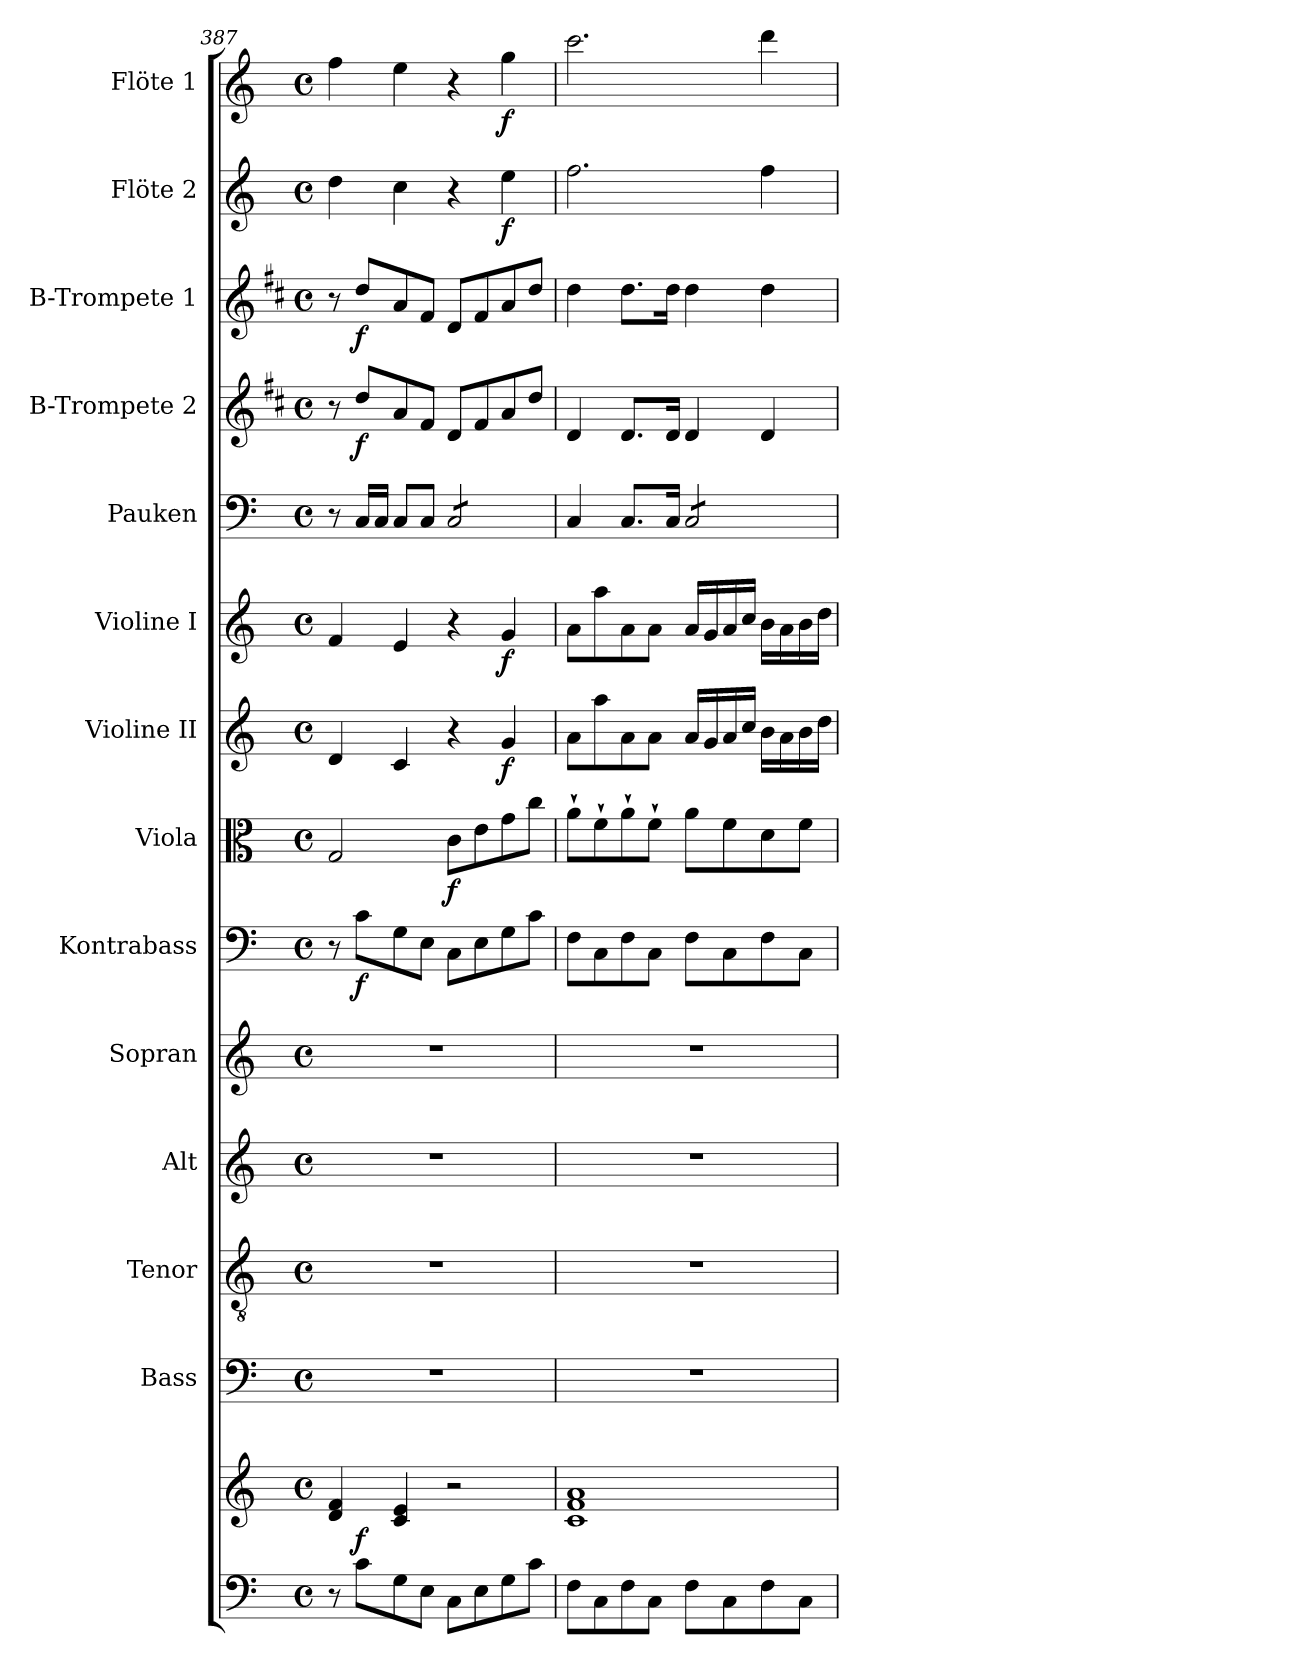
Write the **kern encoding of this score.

**kern	**kern	**dynam	**kern	**kern	**kern	**kern	**kern	**dynam	**kern	**dynam	**kern	**dynam	**kern	**dynam	**kern	**kern	**dynam	**kern	**dynam	**kern	**dynam	**kern	**dynam
*part14	*part14	*part14	*part13	*part12	*part11	*part10	*part9	*part9	*part8	*part8	*part7	*part7	*part6	*part6	*part5	*part4	*part4	*part3	*part3	*part2	*part2	*part1	*part1
*staff15	*staff14	*staff14/15	*staff13	*staff12	*staff11	*staff10	*staff9	*staff9	*staff8	*staff8	*staff7	*staff7	*staff6	*staff6	*staff5	*staff4	*staff4	*staff3	*staff3	*staff2	*staff2	*staff1	*staff1
*	*	*	*I"Bass	*I"Tenor	*I"Alt	*I"Sopran	*I"Kontrabass	*	*I"Viola	*	*I"Violine II	*	*I"Violine I	*	*I"Pauken	*I"B-Trompete 2	*	*I"B-Trompete 1	*	*I"Flöte 2	*	*I"Flöte 1	*
*	*	*	*I'B.	*I'T.	*I'A.	*I'S.	*I'Kb.	*	*I'Vla.	*	*I'Vl. II	*	*I'Vl. I	*	*I'Pk.	*I'B Trp. 2	*	*I'B Trp. 1	*	*I'Fl. 2	*	*I'Fl. 1	*
*clefF4	*clefG2	*	*clefF4	*clefGv2	*clefG2	*clefG2	*clefF4	*	*clefC3	*	*clefG2	*	*clefG2	*	*clefF4	*clefG2	*	*clefG2	*	*clefG2	*	*clefG2	*
*	*	*	*	*	*	*	*ITrd7c12	*	*	*	*	*	*	*	*	*ITrd1c2	*	*ITrd1c2	*	*	*	*	*
*k[]	*k[]	*	*k[]	*k[]	*k[]	*k[]	*k[]	*	*k[]	*	*k[]	*	*k[]	*	*k[]	*k[]	*	*k[]	*	*k[]	*	*k[]	*
*C:	*C:	*	*C:	*C:	*C:	*C:	*C:	*	*C:	*	*C:	*	*C:	*	*C:	*C:	*	*C:	*	*C:	*	*C:	*
*M4/4	*M4/4	*	*M4/4	*M4/4	*M4/4	*M4/4	*M4/4	*	*M4/4	*	*M4/4	*	*M4/4	*	*M4/4	*M4/4	*	*M4/4	*	*M4/4	*	*M4/4	*
*met(c)	*met(c)	*	*met(c)	*met(c)	*met(c)	*met(c)	*met(c)	*	*met(c)	*	*met(c)	*	*met(c)	*	*met(c)	*met(c)	*	*met(c)	*	*met(c)	*	*met(c)	*
=387	=387	=387	=387	=387	=387	=387	=387	=387	=387	=387	=387	=387	=387	=387	=387	=387	=387	=387	=387	=387	=387	=387	=387
8r	4d/ 4f/	.	1r	1r	1r	1r	8r	.	2G/	.	4d/	.	4f/	.	8r	8r	.	8r	.	4dd\	.	4ff\	.
!	!	!LO:DY:a=2	!	!	!	!	!	!LO:DY:b	!	!	!	!	!	!	!	!	!LO:DY:b	!	!LO:DY:b	!	!	!	!
8c\L	.	f	.	.	.	.	8C\L	f	.	.	.	.	.	.	16C/LL	8cc/L	f	8cc/L	f	.	.	.	.
.	.	.	.	.	.	.	.	.	.	.	.	.	.	.	16C/JJ	.	.	.	.	.	.	.	.
8G\	4c/ 4e/	.	.	.	.	.	8GG\	.	.	.	4c/	.	4e/	.	8C/L	8g/	.	8g/	.	4cc\	.	4ee\	.
8E\J	.	.	.	.	.	.	8EE\J	.	.	.	.	.	.	.	8C/J	8e/J	.	8e/J	.	.	.	.	.
!	!	!	!	!	!	!	!	!	!	!LO:DY:b	!	!	!	!	!	!	!	!	!	!	!	!	!
*	*	*	*	*	*	*	*	*	*	*	*	*	*	*	*tremolo	*	*	*	*	*	*	*	*
8C\L	2r	.	.	.	.	.	8CC\L	.	8c\L	f	4r	.	4r	.	8C/L	8c/L	.	8c/L	.	4r	.	4r	.
8E\	.	.	.	.	.	.	8EE\	.	8e\	.	.	.	.	.	8C/	8e/	.	8e/	.	.	.	.	.
!	!	!	!	!	!	!	!	!	!	!	!	!LO:DY:b	!	!LO:DY:b	!	!	!	!	!	!	!LO:DY:b	!	!LO:DY:b
8G\	.	.	.	.	.	.	8GG\	.	8g\	.	4g/	f	4g/	f	8C/	8g/	.	8g/	.	4ee\	f	4gg\	f
8c\J	.	.	.	.	.	.	8C\J	.	8cc\J	.	.	.	.	.	8C/J	8cc/J	.	8cc/J	.	.	.	.	.
*	*	*	*	*	*	*	*	*	*	*	*	*	*	*	*Xtremolo	*	*	*	*	*	*	*	*
=388	=388	=388	=388	=388	=388	=388	=388	=388	=388	=388	=388	=388	=388	=388	=388	=388	=388	=388	=388	=388	=388	=388	=388
8F\L	1c 1f 1a	.	1r	1r	1r	1r	8FF\L	.	8a`>\L	.	8a\L	.	8a\L	.	4C/	4c/	.	4cc\	.	2.ff\	.	2.ccc\	.
8C\	.	.	.	.	.	.	8CC\	.	8f`>\	.	8aa\	.	8aa\	.	.	.	.	.	.	.	.	.	.
8F\	.	.	.	.	.	.	8FF\	.	8a`>\	.	8a\	.	8a\	.	8.C/L	8.c/L	.	8.cc\L	.	.	.	.	.
8C\J	.	.	.	.	.	.	8CC\J	.	8f`>\J	.	8a\J	.	8a\J	.	.	.	.	.	.	.	.	.	.
.	.	.	.	.	.	.	.	.	.	.	.	.	.	.	16C/Jk	16c/Jk	.	16cc\Jk	.	.	.	.	.
*	*	*	*	*	*	*	*	*	*	*	*	*	*	*	*tremolo	*	*	*	*	*	*	*	*
8F\L	.	.	.	.	.	.	8FF\L	.	8a\L	.	16a/LL	.	16a/LL	.	8C/L	4c/	.	4cc\	.	.	.	.	.
.	.	.	.	.	.	.	.	.	.	.	16g/	.	16g/	.	.	.	.	.	.	.	.	.	.
8C\	.	.	.	.	.	.	8CC\	.	8f\	.	16a/	.	16a/	.	8C/	.	.	.	.	.	.	.	.
.	.	.	.	.	.	.	.	.	.	.	16cc/JJ	.	16cc/JJ	.	.	.	.	.	.	.	.	.	.
8F\	.	.	.	.	.	.	8FF\	.	8d\	.	16b\LL	.	16b\LL	.	8C/	4c/	.	4cc\	.	4ff\	.	4ddd\	.
.	.	.	.	.	.	.	.	.	.	.	16a\	.	16a\	.	.	.	.	.	.	.	.	.	.
8C\J	.	.	.	.	.	.	8CC\J	.	8f\J	.	16b\	.	16b\	.	8C/J	.	.	.	.	.	.	.	.
*	*	*	*	*	*	*	*	*	*	*	*	*	*	*	*Xtremolo	*	*	*	*	*	*	*	*
.	.	.	.	.	.	.	.	.	.	.	16dd\JJ	.	16dd\JJ	.	.	.	.	.	.	.	.	.	.
=	=	=	=	=	=	=	=	=	=	=	=	=	=	=	=	=	=	=	=	=	=	=	=
*-	*-	*-	*-	*-	*-	*-	*-	*-	*-	*-	*-	*-	*-	*-	*-	*-	*-	*-	*-	*-	*-	*-	*-
